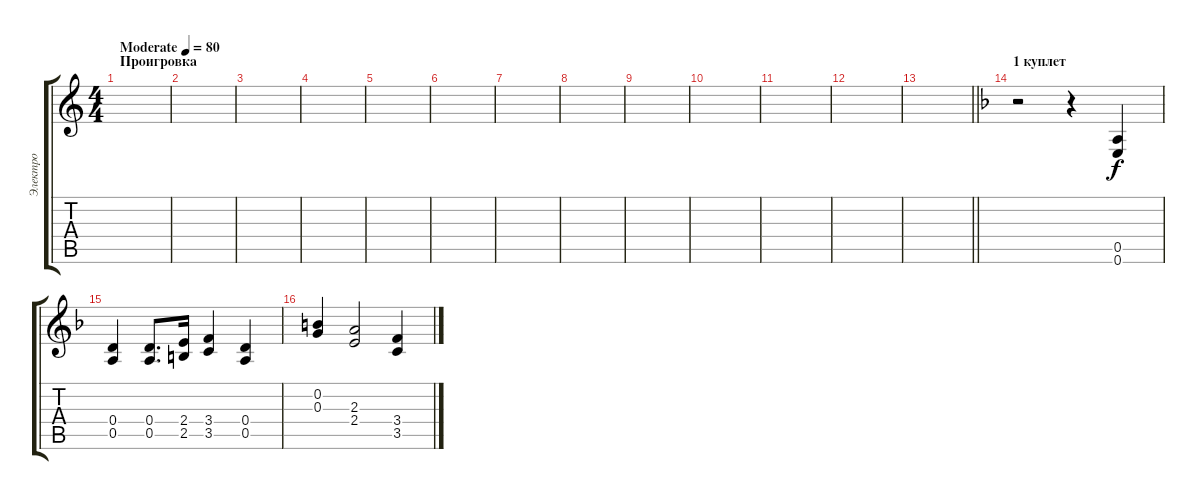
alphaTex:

\track ("Электро " "Электро ") {instrument overdrivenguitar}
\staff {score tabs}
\tuning (E4 B3 G3 D3 A2 E2) {hide}
\ts (4 4)
\section ("" "Проигровка")
\tempo (80 "Moderate")
\clef g2
\ks c
|
|
|
|
|
|
|
|
|
|
|
|
\barLineRight lightlight
|
\section ("" "1 куплет")
\ks f
r.2 r.4 (0.5 0.6).4{volume 16 balance 8} |
(0.4 0.5).4 (0.4 0.5).8{d} (2.4 2.5).16 (3.4 3.5).4 (0.4 0.5).4 |
(0.2 0.3).4 (2.3 2.4).2 (3.4 3.5).4
